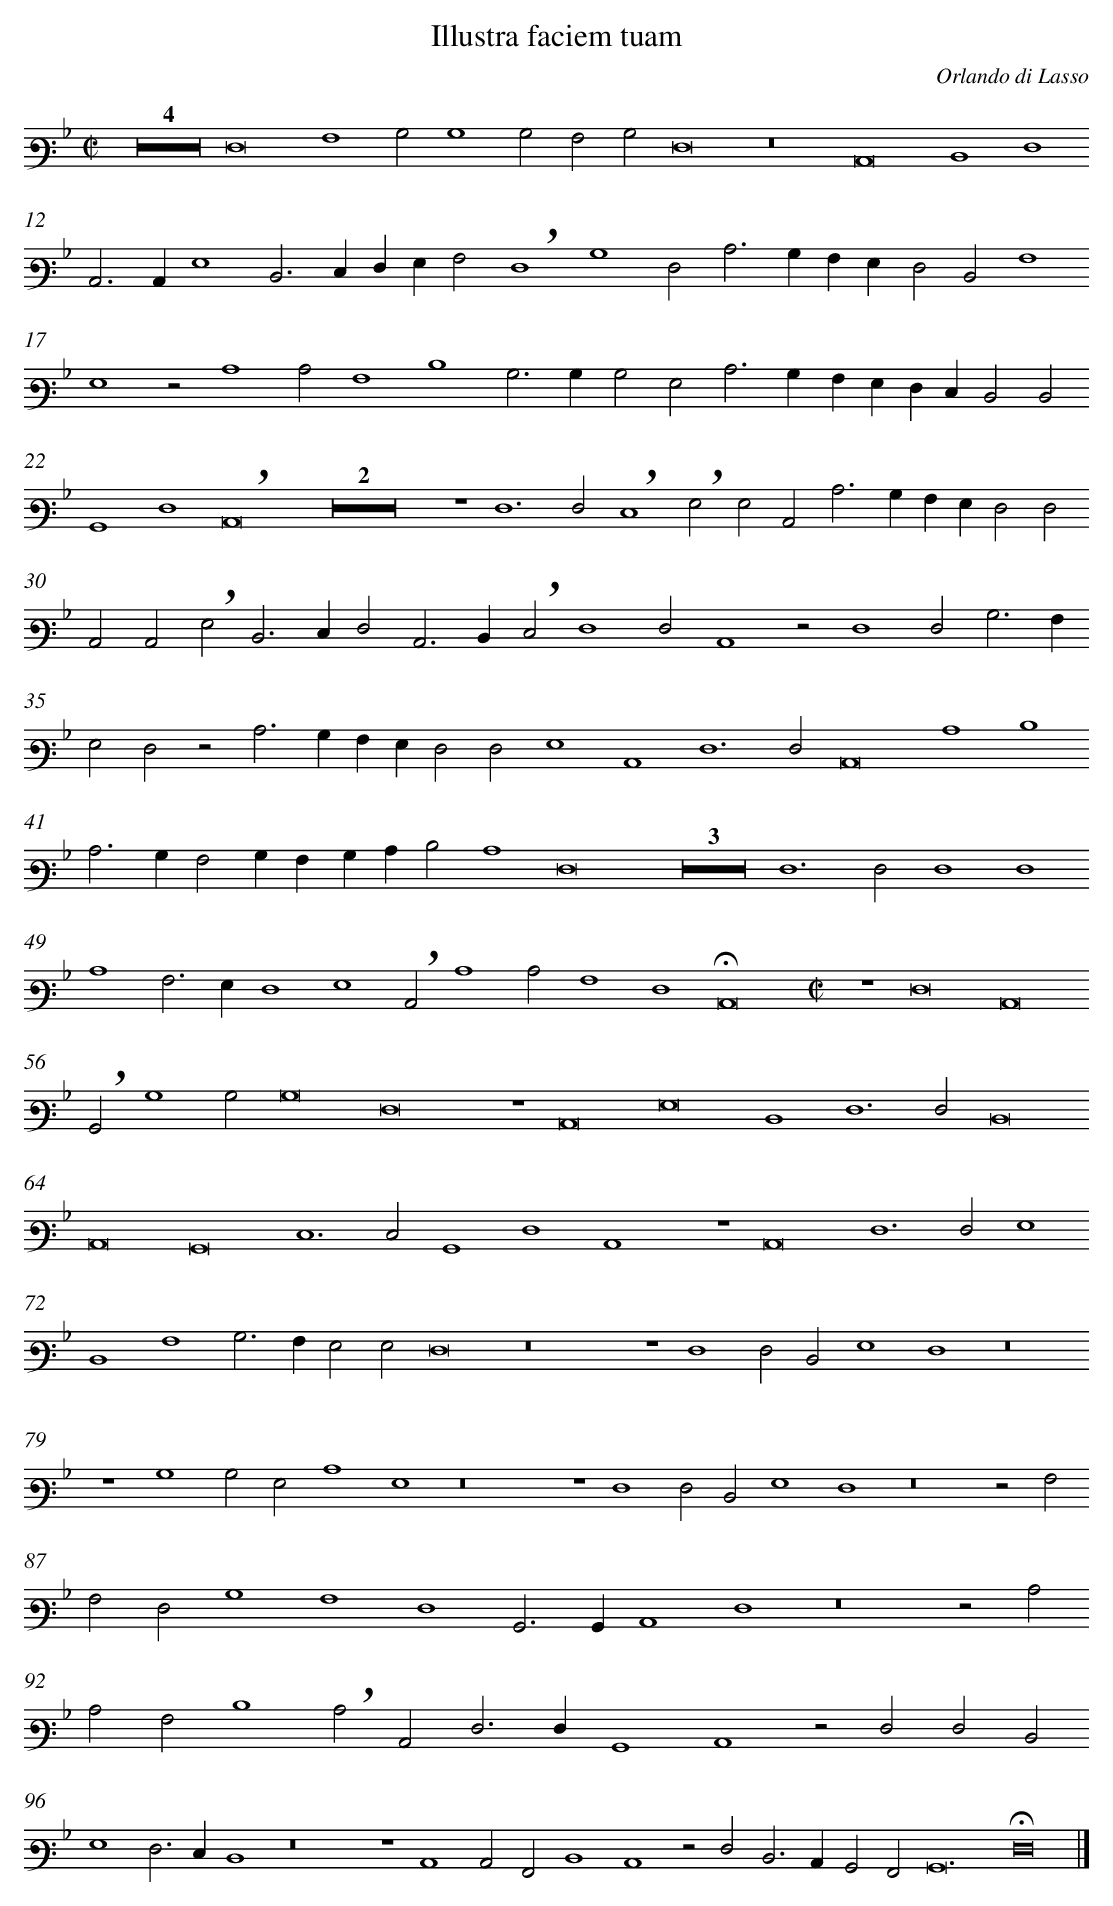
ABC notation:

X:1
T: Illustra faciem tuam
C: Orlando di Lasso
L: 1/4
M: C|
K: F clef=F3
Z4 [|]
F,8 [|]
A,4B,2B,4 [|]
B,2A,2B,2 [|]
F,8 [|]
z8 [|]
C,8 [|]
D,4F,4 [|]
C,2>C,2G,4 [|]
D,2>E,2F,G,A,2 [|]
!breath!F,4B,4 [|]
F,2C2>B,2A,G, [|]
F,2D,2A,4 [|]
G,4z2C4 [|]
C2A,4 [|]
D4B,3B, [|]
B,2G,2C3B, [|]
A,G,F,E,D,2D,2 [|]
B,,4F,4 [|]
!breath!C,8 [|]
Z2 [|]
z4F,6 [|]
F,2!breath!E,4 [|]
!breath!G,2G,2C,2C3 [|]
B,A,G,F,2F,2 [|]
C,2C,2!breath!G,2D,3 [|]
E,F,2C,3D, [|]
!breath!E,2F,4F,2 [|]
C,4z2F,4 [|]
F,2B,3A, [|]
G,2F,2z2C3 [|]
B,A,G,F,2F,2 [|]
G,4C,4 [|]
F,6F,2 [|]
C,8 [|]
C4D4 [|]
C2>B,2A,2B,A, [|]
B,CD2C4 [|]
F,8 [|]
Z3 [|]
F,6F,2 [|]
F,4F,4 [|]
C4A,3G, [|]
F,4G,4 [|]
!breath!C,2C4C2 [|]
A,4F,4 [|]
!fermata!C,8 [|]
 [K:F] [M:C|]z4F,8 [|]
C,8 [|]
!breath!B,,2B,4 [|]
B,2B,8 [|]
F,8 [|]
z4 [|]
C,8 [|]
G,8 [|]
D,4F,6 [|]
F,2D,8 [|]
C,8 [|]
B,,8 [|]
E,6 [|]
E,2B,,4 [|]
F,4C,4 [|]
z4C,8 [|]
F,6 [|]
F,2G,4 [|]
D,4A,4 [|]
B,2>A,2G,2G,2 [|]
F,8 [|]
z8 [|]
z4F,4 [|]
F,2D,2G,4 [|]
F,4z8 [|]
z4 [|]
B,4B,2G,2 [|]
C4G,4 [|]
z8 [|]
z4F,4 [|]
F,2D,2G,4 [|]
F,4z8 [|]
z2A,2 [|]
A,2F,2B,4 [|]
A,4F,4 [|]
B,,2>B,,2C,4 [|]
F,4z8 [|]
z2C2 [|]
C2A,2D4 [|]
!breath!C2C,2F,3F, [|]
B,,4C,4 [|]
z2F,2F,2D,2 [|]
G,4F,3E, [|]
D,4z8 [|]
z4 [|]
C,4C,2A,,2 [|]
D,4C,4 [|]
z2F,2D,3C, [|]
B,,2A,,2B,,12 [|]
 [|]
!fermata!F,8 |]
